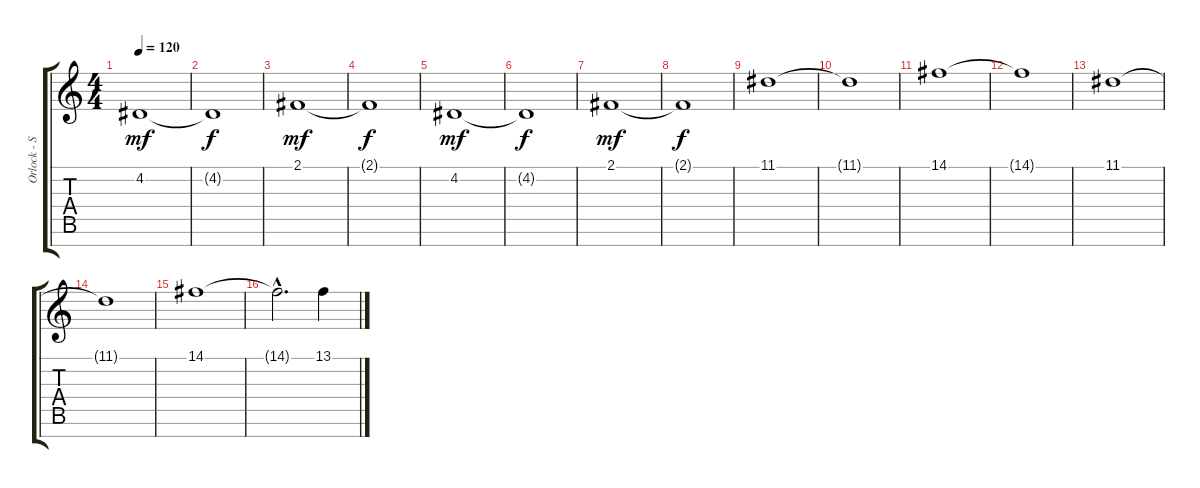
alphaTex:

\track ("Orlock - Synth" "Orlock - S") {instrument flute}
\staff {score tabs}
\tuning (E4 B3 G3 D3 A2 E2 B1) {hide}
\ts (4 4)
\tempo 120
\clef g2
\ks c
4.2.1{dy mf} |
4.2{t}.1{dy f} |
2.1.1{dy mf} |
2.1{t}.1{dy f} |
4.2.1{dy mf} |
4.2{t}.1{dy f} |
2.1.1{dy mf} |
2.1{t}.1{dy f} |
11.1.1 |
11.1{t}.1 |
14.1.1 |
14.1{t}.1 |
11.1.1 |
11.1{t}.1 |
14.1.1 |
14.1{hac t}.2{d} 13.1.4
